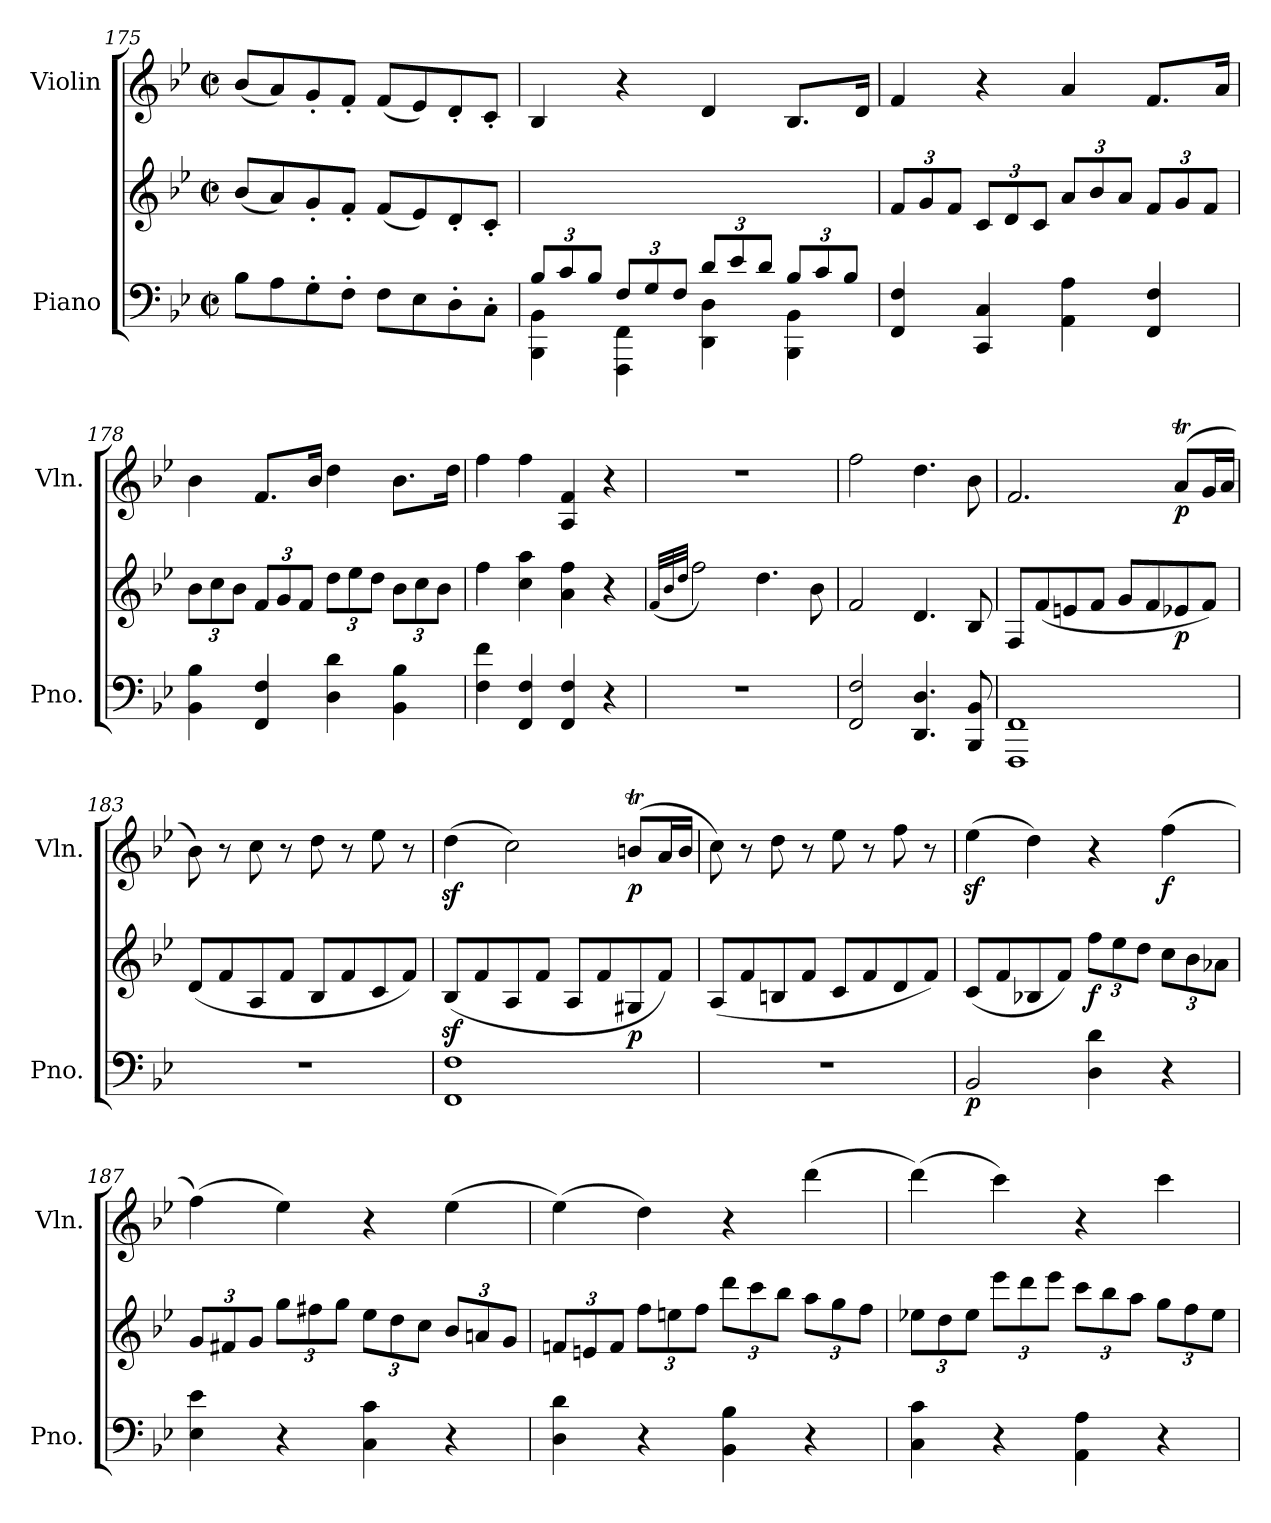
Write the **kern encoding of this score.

**kern	**kern	**dynam	**kern	**dynam
*part2	*part2	*part2	*part1	*part1
*staff3	*staff2	*staff2/3	*staff1	*staff1
*I"Piano	*	*	*I"Violin	*
*I'Pno.	*	*	*I'Vln.	*
*clefF4	*clefG2	*	*clefG2	*
*k[b-e-]	*k[b-e-]	*	*k[b-e-]	*
*M2/2	*M2/2	*	*M2/2	*
*met(c|)	*met(c|)	*	*met(c|)	*
=175	=175	=175	=175	=175
8B-\L	(<8b-/L	.	(<8b-/L	.
8A\	8a/)	.	8a/)	.
8G'\	8g'/	.	8g'/	.
8F'\J	8f'/J	.	8f'/J	.
8F\L	(<8f/L	.	(<8f/L	.
8E-\	8e-/)	.	8e-/)	.
8D'\	8d'/	.	8d'/	.
8C'\J	8c'/J	.	8c'/J	.
=176	=176	=176	=176	=176
*Xbrackettup	*	*	*	*
*^	*	*	*	*
12B-/L	4BBB-\ 4BB-\	1ryy	.	4B-/	.
12c/	.	.	.	.	.
12B-/J	.	.	.	.	.
12F/L	4FFF\ 4FF\	.	.	4r	.
12G/	.	.	.	.	.
12F/J	.	.	.	.	.
12d/L	4DD\ 4D\	.	.	4d/	.
12e-/	.	.	.	.	.
12d/J	.	.	.	.	.
12B-/L	4BBB-\ 4BB-\	.	.	8.B-/L	.
12c/	.	.	.	.	.
12B-/J	.	.	.	.	.
.	.	.	.	16d/Jk	.
*v	*v	*	*	*	*
=177	=177	=177	=177	=177
*	*Xbrackettup	*	*	*
4FF/ 4F/	12f/L	.	4f/	.
.	12g/	.	.	.
.	12f/J	.	.	.
4CC/ 4C/	12c/L	.	4r	.
.	12d/	.	.	.
.	12c/J	.	.	.
4AA\ 4A\	12a/L	.	4a/	.
.	12b-/	.	.	.
.	12a/J	.	.	.
4FF/ 4F/	12f/L	.	8.f/L	.
.	12g/	.	.	.
.	12f/J	.	.	.
.	.	.	16a/Jk	.
=178	=178	=178	=178	=178
4BB-\ 4B-\	12b-\L	.	4b-\	.
.	12cc\	.	.	.
.	12b-\J	.	.	.
4FF/ 4F/	12f/L	.	8.f/L	.
.	12g/	.	.	.
.	12f/J	.	.	.
.	.	.	16b-/Jk	.
4D\ 4d\	12dd\L	.	4dd\	.
.	12ee-\	.	.	.
.	12dd\J	.	.	.
4BB-\ 4B-\	12b-\L	.	8.b-\L	.
.	12cc\	.	.	.
.	12b-\J	.	.	.
.	.	.	16dd\Jk	.
=179	=179	=179	=179	=179
4F\ 4f\	4ff\	.	4ff\	.
4FF/ 4F/	4cc\ 4aa\	.	4ff\	.
4FF/ 4F/	4a\ 4ff\	.	4A/ 4f/	.
4r	4r	.	4r	.
!!LO:LB:g=z
=180	=180	=180	=180	=180
.	(<32qf/LLL	.	.	.
.	32qb-/	.	.	.
.	32qdd/JJJ	.	.	.
1r	2ff\)	.	1r	.
.	4.dd\	.	.	.
.	8b-\	.	.	.
=181	=181	=181	=181	=181
2FF/ 2F/	2f/	.	2ff\	.
4.DD/ 4.D/	4.d/	.	4.dd\	.
8BBB-/ 8BB-/	8B-/	.	8b-\	.
=182	=182	=182	=182	=182
1FFF 1FF	8F/L	.	2.f/	.
.	(<8f/	.	.	.
.	8en/	.	.	.
.	8f/J	.	.	.
.	8g/L	.	.	.
.	8f/	.	.	.
!	!	!LO:DY:b	!	!LO:DY:b
.	8e-X/	p	(<8at/L	p
.	8f/J)	.	16g/L	.
.	.	.	16a/JJ	.
=183	=183	=183	=183	=183
1r	(<8d/L	.	8b-\)	.
.	8f/	.	8r	.
.	8A/	.	8cc\	.
.	8f/J	.	8r	.
.	8B-/L	.	8dd\	.
.	8f/	.	8r	.
.	8c/	.	8ee-\	.
.	8f/J)	.	8r	.
=184	=184	=184	=184	=184
1FF 1F	(<8B-z</L	.	(>4ddz<\	.
.	8f/	.	.	.
.	8A/	.	2cc\)	.
.	8f/J	.	.	.
.	8A/L	.	.	.
.	8f/	.	.	.
!	!	!LO:DY:b	!	!LO:DY:b
.	8G#X/	p	(<8bnt/L	p
.	8f/J)	.	16a/L	.
.	.	.	16b/JJ	.
=185	=185	=185	=185	=185
1r	(<8A/L	.	8cc\)	.
.	8f/	.	8r	.
.	8Bn/	.	8dd\	.
.	8f/J	.	8r	.
.	8c/L	.	8ee-\	.
.	8f/	.	8r	.
.	8d/	.	8ff\	.
.	8f/J)	.	8r	.
=186	=186	=186	=186	=186
!	!	!LO:DY:b=2	!	!
2BB-/	(<8c/L	p	(>4ee-z<\	.
.	8f/	.	.	.
.	8B-X/	.	4dd\)	.
.	8f/J)	.	.	.
!	!	!LO:DY:b	!	!
4D\ 4d\	12ff\L	f	4r	.
.	12ee-\	.	.	.
.	12dd\J	.	.	.
!	!	!	!	!LO:DY:b
4r	12cc\L	.	(>4ff\	f
.	12b-\	.	.	.
.	12a-X\J	.	.	.
!!LO:LB:g=z
=187	=187	=187	=187	=187
4E-\ 4e-\	12g/L	.	(>4ff\)	.
.	12f#X/	.	.	.
.	12g/J	.	.	.
4r	12gg\L	.	4ee-\)	.
.	12ff#X\	.	.	.
.	12gg\J	.	.	.
4C\ 4c\	12ee-\L	.	4r	.
.	12dd\	.	.	.
.	12cc\J	.	.	.
4r	12b-/L	.	(>4ee-\	.
.	12an/	.	.	.
.	12g/J	.	.	.
=188	=188	=188	=188	=188
4D\ 4d\	12fn/L	.	(>4ee-\)	.
.	12en/	.	.	.
.	12f/J	.	.	.
4r	12ff\L	.	4dd\)	.
.	12een\	.	.	.
.	12ff\J	.	.	.
4BB-\ 4B-\	12ddd\L	.	4r	.
.	12ccc\	.	.	.
.	12bb-\J	.	.	.
4r	12aa\L	.	(>4ddd\	.
.	12gg\	.	.	.
.	12ff\J	.	.	.
=189	=189	=189	=189	=189
4C\ 4c\	12ee-X\L	.	(>4ddd\)	.
.	12dd\	.	.	.
.	12ee-\J	.	.	.
4r	12eee-\L	.	4ccc\)	.
.	12ddd\	.	.	.
.	12eee-\J	.	.	.
4AA\ 4A\	12ccc\L	.	4r	.
.	12bb-\	.	.	.
.	12aa\J	.	.	.
4r	12gg\L	.	4ccc\	.
.	12ff\	.	.	.
.	12ee-\J	.	.	.
=	=	=	=	=
*-	*-	*-	*-	*-
